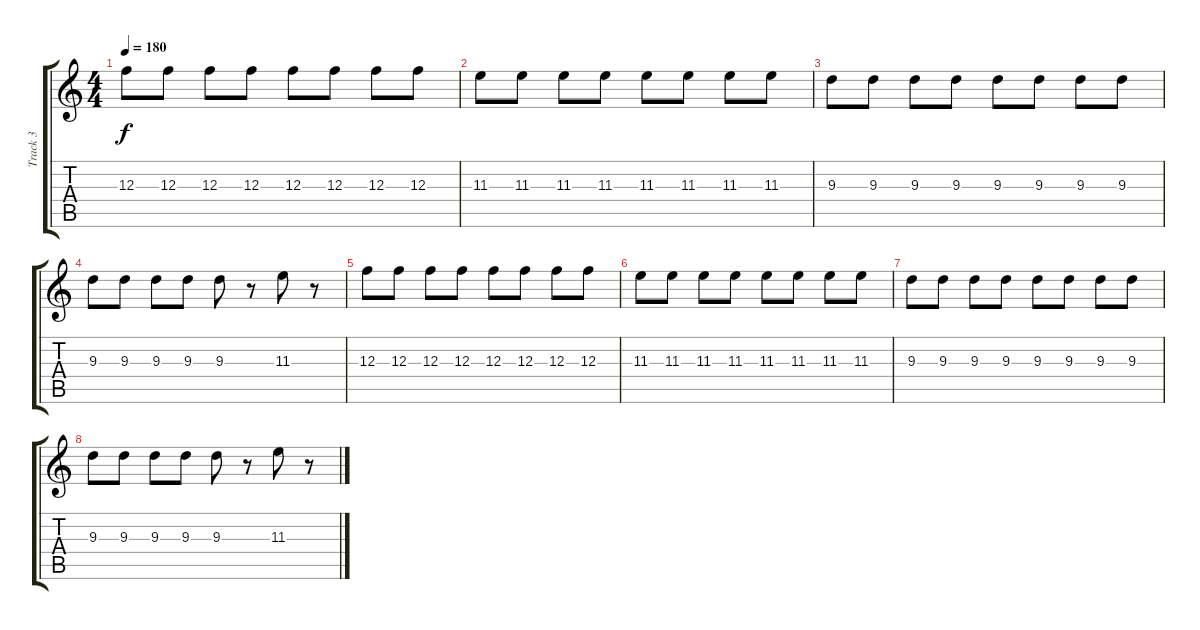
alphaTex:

\track ("Track 3" "Track 3") {instrument distortionguitar}
\staff {score tabs}
\tuning (D4 A3 F3 C3 G2 D2) {hide}
\ts (4 4)
\tempo 180
\clef g2
\ks c
12.3.8{dy f} 12.3.8 12.3.8 12.3.8 12.3.8 12.3.8 12.3.8 12.3.8 |
11.3.8 11.3.8 11.3.8 11.3.8 11.3.8 11.3.8 11.3.8 11.3.8 |
9.3.8 9.3.8 9.3.8 9.3.8 9.3.8 9.3.8 9.3.8 9.3.8 |
9.3.8 9.3.8 9.3.8 9.3.8 9.3.8 r.8 11.3.8 r.8 |
12.3.8 12.3.8 12.3.8 12.3.8 12.3.8 12.3.8 12.3.8 12.3.8 |
11.3.8 11.3.8 11.3.8 11.3.8 11.3.8 11.3.8 11.3.8 11.3.8 |
9.3.8 9.3.8 9.3.8 9.3.8 9.3.8 9.3.8 9.3.8 9.3.8 |
9.3.8 9.3.8 9.3.8 9.3.8 9.3.8 r.8 11.3.8 r.8
